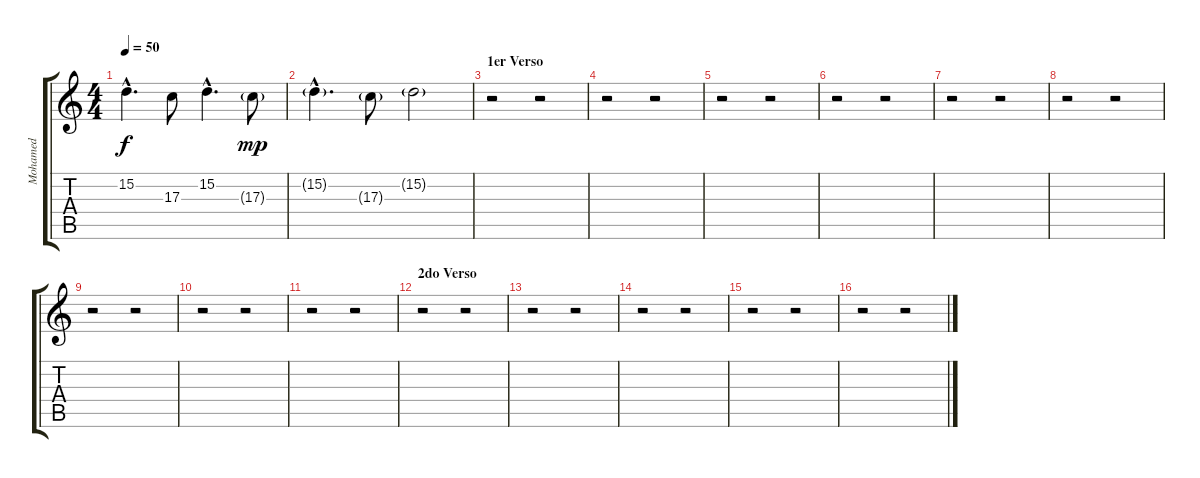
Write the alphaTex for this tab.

\track ("Mohamed" "Mohamed") {instrument violin}
\staff {score tabs}
\tuning (E4 B3 G3 D3 A2 E2) {hide}
\ts (4 4)
\tempo 50
\clef g2
\ks c
15.2{hac}.4{d dy f} 17.3.8 15.2{hac}.4{d} 17.3{g}.8{dy mp} |
15.2{g hac}.4{d} 17.3{g}.8 15.2{g}.2 |
\section ("" "1er Verso")
r.2 r.2 |
r.2 r.2 |
r.2 r.2 |
r.2 r.2 |
r.2 r.2 |
r.2 r.2 |
r.2 r.2 |
r.2 r.2 |
r.2 r.2 |
\section ("" "2do Verso")
r.2 r.2 |
r.2 r.2 |
r.2 r.2 |
r.2 r.2 |
r.2 r.2
